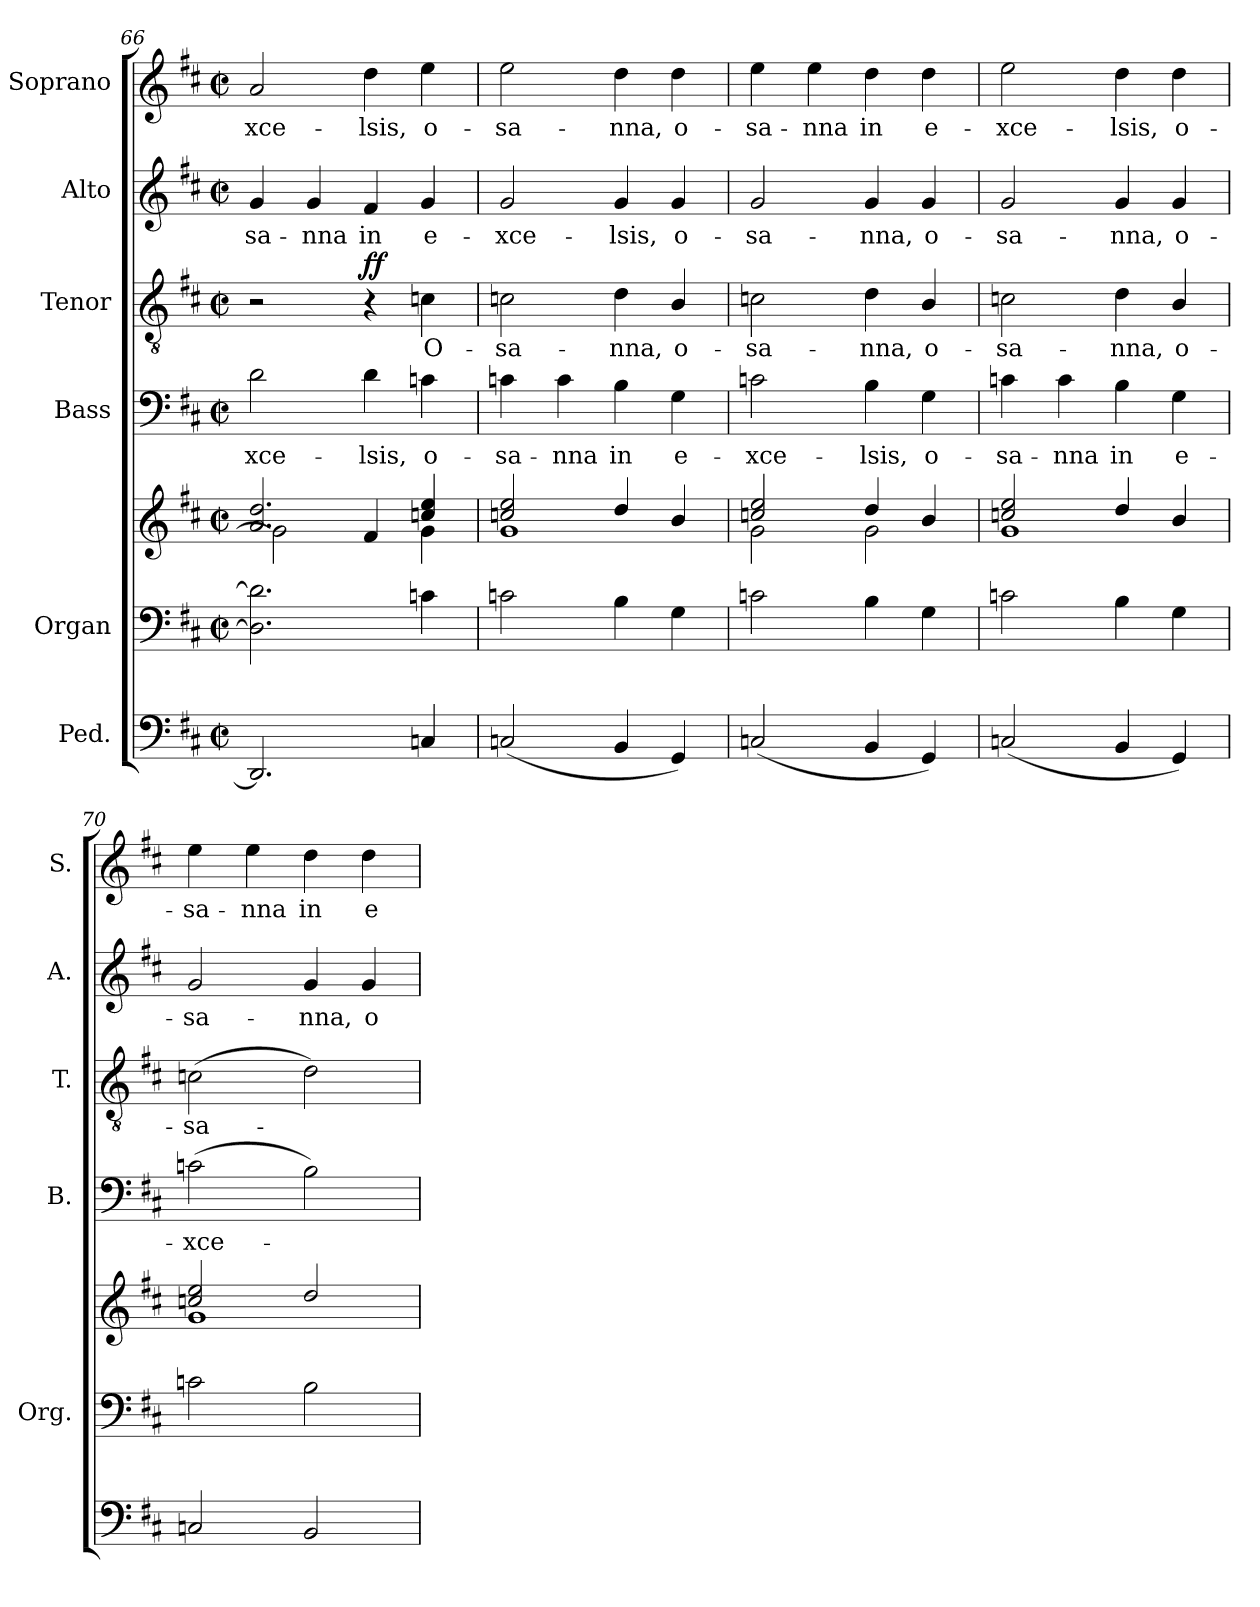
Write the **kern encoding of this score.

**kern	**kern	**kern	**kern	**text	**kern	**text	**dynam	**kern	**text	**kern	**text
*part6	*part5	*part5	*part4	*part4	*part3	*part3	*part3	*part2	*part2	*part1	*part1
*staff7	*staff6	*staff5	*staff4	*staff4	*staff3	*staff3	*staff3	*staff2	*staff2	*staff1	*staff1
*I"Ped.	*I"Organ	*	*I"Bass	*	*I"Tenor	*	*	*I"Alto	*	*I"Soprano	*
*	*I'Org.	*	*I'B.	*	*I'T.	*	*	*I'A.	*	*I'S.	*
*clefF4	*clefF4	*clefG2	*clefF4	*	*clefGv2	*	*	*clefG2	*	*clefG2	*
*	*	*	*	*	*ITrd7c12	*	*	*	*	*	*
*k[f#c#]	*k[f#c#]	*k[f#c#]	*k[f#c#]	*	*k[f#c#]	*	*	*k[f#c#]	*	*k[f#c#]	*
*D:	*D:	*D:	*D:	*	*D:	*	*	*D:	*	*D:	*
*M2/2	*M2/2	*M2/2	*M2/2	*	*M2/2	*	*	*M2/2	*	*M2/2	*
*met(c|)	*met(c|)	*met(c|)	*met(c|)	*	*met(c|)	*	*	*met(c|)	*	*met(c|)	*
=66	=66	=66	=66	=66	=66	=66	=66	=66	=66	=66	=66
*	*	*^	*	*	*	*	*	*	*	*	*
!	!	!	!	!	!LO:LY:b:color=#000000	!	!	!	!	!	!	!
!	!	!	!	!	!	!	!	!	!	!LO:LY:b:color=#000000	!	!
!	!	!	!	!	!	!	!	!	!	!	!	!LO:LY:b:color=#000000
2.DDi/]	2.Di\] 2.di]	2.ai/ 2.ddi	2gi\]	2di\	-xce-	2r	.	.	4gi/	-sa-	2ai/	-xce-
!	!	!	!	!	!	!	!	!	!	!LO:LY:b:color=#000000	!	!
.	.	.	.	.	.	.	.	.	4gi/	-nna	.	.
!	!	!	!	!	!LO:LY:b:color=#000000	!	!	!	!	!	!	!
!	!	!	!	!	!	!	!	!	!	!LO:LY:b:color=#000000	!	!
!	!	!	!	!	!	!	!	!	!	!	!	!LO:LY:b:color=#000000
.	.	.	4f#i/	4di\	-lsis,	4r	.	ff	4f#i/	in	4ddi\	-lsis,
!	!	!	!	!	!LO:LY:b:color=#000000	!	!	!	!	!	!	!
!	!	!	!	!	!	!	!LO:LY:b:color=#000000	!	!	!	!	!
!	!	!	!	!	!	!	!	!	!	!LO:LY:b:color=#000000	!	!
!	!	!	!	!	!	!	!	!	!	!	!	!LO:LY:b:color=#000000
4Cni/	4cni\	4ccni/ 4eei	4gi\	4cni\	o-	4Cni\	O-	.	4gi/	e-	4eei\	o-
=67	=67	=67	=67	=67	=67	=67	=67	=67	=67	=67	=67	=67
!	!	!	!	!	!LO:LY:b:color=#000000	!	!	!	!	!	!	!
!	!	!	!	!	!	!	!LO:LY:b:color=#000000	!	!	!	!	!
!	!	!	!	!	!	!	!	!	!	!LO:LY:b:color=#000000	!	!
!	!	!	!	!	!	!	!	!	!	!	!	!LO:LY:b:color=#000000
(2Cni/	2cni\	2ccni/ 2eei	1gi	4cni\	-sa-	2Cni\	-sa-	.	2gi/	-xce-	2eei\	-sa-
!	!	!	!	!	!LO:LY:b:color=#000000	!	!	!	!	!	!	!
.	.	.	.	4ci\	-nna	.	.	.	.	.	.	.
!	!	!	!	!	!LO:LY:b:color=#000000	!	!	!	!	!	!	!
!	!	!	!	!	!	!	!LO:LY:b:color=#000000	!	!	!	!	!
!	!	!	!	!	!	!	!	!	!	!LO:LY:b:color=#000000	!	!
!	!	!	!	!	!	!	!	!	!	!	!	!LO:LY:b:color=#000000
4BBi/	4Bi\	4ddi/	.	4Bi\	in	4Di\	-nna,	.	4gi/	-lsis,	4ddi\	-nna,
!	!	!	!	!	!LO:LY:b:color=#000000	!	!	!	!	!	!	!
!	!	!	!	!	!	!	!LO:LY:b:color=#000000	!	!	!	!	!
!	!	!	!	!	!	!	!	!	!	!LO:LY:b:color=#000000	!	!
!	!	!	!	!	!	!	!	!	!	!	!	!LO:LY:b:color=#000000
4GGi/)	4Gi\	4bi/	.	4Gi\	e-	4BBi/	o-	.	4gi/	o-	4ddi\	o-
=68	=68	=68	=68	=68	=68	=68	=68	=68	=68	=68	=68	=68
!	!	!	!	!	!LO:LY:b:color=#000000	!	!	!	!	!	!	!
!	!	!	!	!	!	!	!LO:LY:b:color=#000000	!	!	!	!	!
!	!	!	!	!	!	!	!	!	!	!LO:LY:b:color=#000000	!	!
!	!	!	!	!	!	!	!	!	!	!	!	!LO:LY:b:color=#000000
(2Cni/	2cni\	2ccni/ 2eei	2gi\	2cni\	-xce-	2Cni\	-sa-	.	2gi/	-sa-	4eei\	-sa-
!	!	!	!	!	!	!	!	!	!	!	!	!LO:LY:b:color=#000000
.	.	.	.	.	.	.	.	.	.	.	4eei\	-nna
!	!	!	!	!	!LO:LY:b:color=#000000	!	!	!	!	!	!	!
!	!	!	!	!	!	!	!LO:LY:b:color=#000000	!	!	!	!	!
!	!	!	!	!	!	!	!	!	!	!LO:LY:b:color=#000000	!	!
!	!	!	!	!	!	!	!	!	!	!	!	!LO:LY:b:color=#000000
4BBi/	4Bi\	4ddi/	2gi\	4Bi\	-lsis,	4Di\	-nna,	.	4gi/	-nna,	4ddi\	in
!	!	!	!	!	!LO:LY:b:color=#000000	!	!	!	!	!	!	!
!	!	!	!	!	!	!	!LO:LY:b:color=#000000	!	!	!	!	!
!	!	!	!	!	!	!	!	!	!	!LO:LY:b:color=#000000	!	!
!	!	!	!	!	!	!	!	!	!	!	!	!LO:LY:b:color=#000000
4GGi/)	4Gi\	4bi/	.	4Gi\	o-	4BBi/	o-	.	4gi/	o-	4ddi\	e-
=69	=69	=69	=69	=69	=69	=69	=69	=69	=69	=69	=69	=69
!	!	!	!	!	!LO:LY:b:color=#000000	!	!	!	!	!	!	!
!	!	!	!	!	!	!	!LO:LY:b:color=#000000	!	!	!	!	!
!	!	!	!	!	!	!	!	!	!	!LO:LY:b:color=#000000	!	!
!	!	!	!	!	!	!	!	!	!	!	!	!LO:LY:b:color=#000000
(2Cni/	2cni\	2ccni/ 2eei	1gi	4cni\	-sa-	2Cni\	-sa-	.	2gi/	-sa-	2eei\	-xce-
!	!	!	!	!	!LO:LY:b:color=#000000	!	!	!	!	!	!	!
.	.	.	.	4ci\	-nna	.	.	.	.	.	.	.
!	!	!	!	!	!LO:LY:b:color=#000000	!	!	!	!	!	!	!
!	!	!	!	!	!	!	!LO:LY:b:color=#000000	!	!	!	!	!
!	!	!	!	!	!	!	!	!	!	!LO:LY:b:color=#000000	!	!
!	!	!	!	!	!	!	!	!	!	!	!	!LO:LY:b:color=#000000
4BBi/	4Bi\	4ddi/	.	4Bi\	in	4Di\	-nna,	.	4gi/	-nna,	4ddi\	-lsis,
!	!	!	!	!	!LO:LY:b:color=#000000	!	!	!	!	!	!	!
!	!	!	!	!	!	!	!LO:LY:b:color=#000000	!	!	!	!	!
!	!	!	!	!	!	!	!	!	!	!LO:LY:b:color=#000000	!	!
!	!	!	!	!	!	!	!	!	!	!	!	!LO:LY:b:color=#000000
4GGi/)	4Gi\	4bi/	.	4Gi\	e-	4BBi/	o-	.	4gi/	o-	4ddi\	o-
=70	=70	=70	=70	=70	=70	=70	=70	=70	=70	=70	=70	=70
!	!	!	!	!	!LO:LY:b:color=#000000	!	!	!	!	!	!	!
!	!	!	!	!	!	!	!LO:LY:b:color=#000000	!	!	!	!	!
!	!	!	!	!	!	!	!	!	!	!LO:LY:b:color=#000000	!	!
!	!	!	!	!	!	!	!	!	!	!	!	!LO:LY:b:color=#000000
2Cni/	2cni\	2ccni/ 2eei	1gi	(2cni\	-xce-	(2Cni\	-sa-	.	2gi/	-sa-	4eei\	-sa-
!	!	!	!	!	!	!	!	!	!	!	!	!LO:LY:b:color=#000000
.	.	.	.	.	.	.	.	.	.	.	4eei\	-nna
!	!	!	!	!	!	!	!	!	!	!LO:LY:b:color=#000000	!	!
!	!	!	!	!	!	!	!	!	!	!	!	!LO:LY:b:color=#000000
2BBi/	2Bi\	2ddi/	.	2Bi\)	.	2Di\)	.	.	4gi/	-nna,	4ddi\	in
!	!	!	!	!	!	!	!	!	!	!LO:LY:b:color=#000000	!	!
!	!	!	!	!	!	!	!	!	!	!	!	!LO:LY:b:color=#000000
.	.	.	.	.	.	.	.	.	4gi/	o-	4ddi\	e-
*	*	*v	*v	*	*	*	*	*	*	*	*	*
=	=	=	=	=	=	=	=	=	=	=	=
*-	*-	*-	*-	*-	*-	*-	*-	*-	*-	*-	*-
